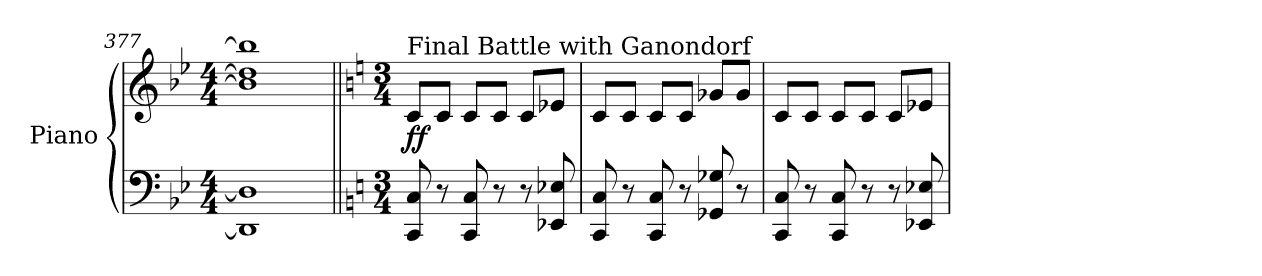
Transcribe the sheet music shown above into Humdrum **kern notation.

**kern	**kern	**dynam
*part1	*part1	*part1
*staff2	*staff1	*staff1/2
*I"Piano	*	*
*I'Pno.	*	*
*clefF4	*clefG2	*
*k[b-e-]	*k[b-e-]	*
*M4/4	*M4/4	*
=377	=377	=377
1DD] 1D]	1b] 1dd] 1bb]	.
=378||	=378||	=378||
*k[]	*k[]	*
*M3/4	*M3/4	*
*	*MM95	*
!	!LO:TX:a:t=Final Battle with Ganondorf	!
!	!	!LO:DY:b
8CC/ 8C/	8c/L	ff
8r	8c/J	.
8CC/ 8C/	8c/L	.
8r	8c/J	.
8r	8c/L	.
8EE-X/ 8E-X/	8e-X/J	.
=379	=379	=379
8CC/ 8C/	8c/L	.
8r	8c/J	.
8CC/ 8C/	8c/L	.
8r	8c/J	.
8GG-X/ 8G-X/	8g-X/L	.
8r	8g-/J	.
=380	=380	=380
8CC/ 8C/	8c/L	.
8r	8c/J	.
8CC/ 8C/	8c/L	.
8r	8c/J	.
8r	8c/L	.
8EE-X/ 8E-X/	8e-X/J	.
=	=	=
*-	*-	*-
